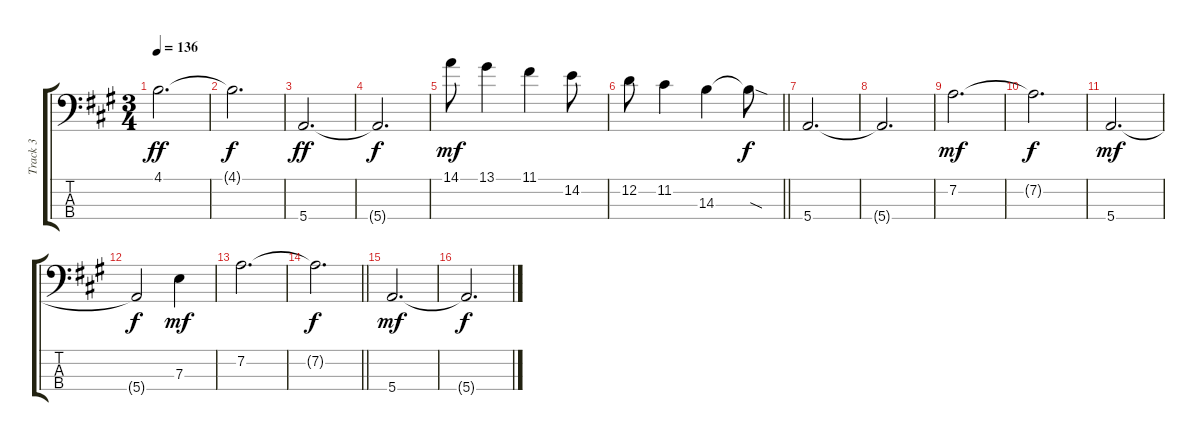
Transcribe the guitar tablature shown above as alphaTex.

\track ("Track 3" "Track 3") {instrument electricbassfinger}
\staff {score tabs}
\tuning (G2 D2 A1 E1) {hide}
\ts (3 4)
\tempo 136
\clef f4
\ks a
4.1.2{d dy ff} |
4.1{t}.2{d dy f} |
5.4.2{d dy ff} |
5.4{t}.2{d dy f} |
14.1.8{dy mf} 13.1.4 11.1.4 14.2.8 |
\barLineRight lightlight
12.2.8 11.2.4 14.3.4 14.3{sod t}.8{dy f} |
5.4.2{d} |
5.4{t}.2{d} |
7.2.2{d dy mf} |
7.2{t}.2{d dy f} |
5.4.2{d dy mf} |
5.4{t}.2{dy f} 7.3.4{dy mf} |
7.2.2{d} |
\barLineRight lightlight
7.2{t}.2{d dy f} |
5.4.2{d dy mf} |
5.4{t}.2{d dy f}
